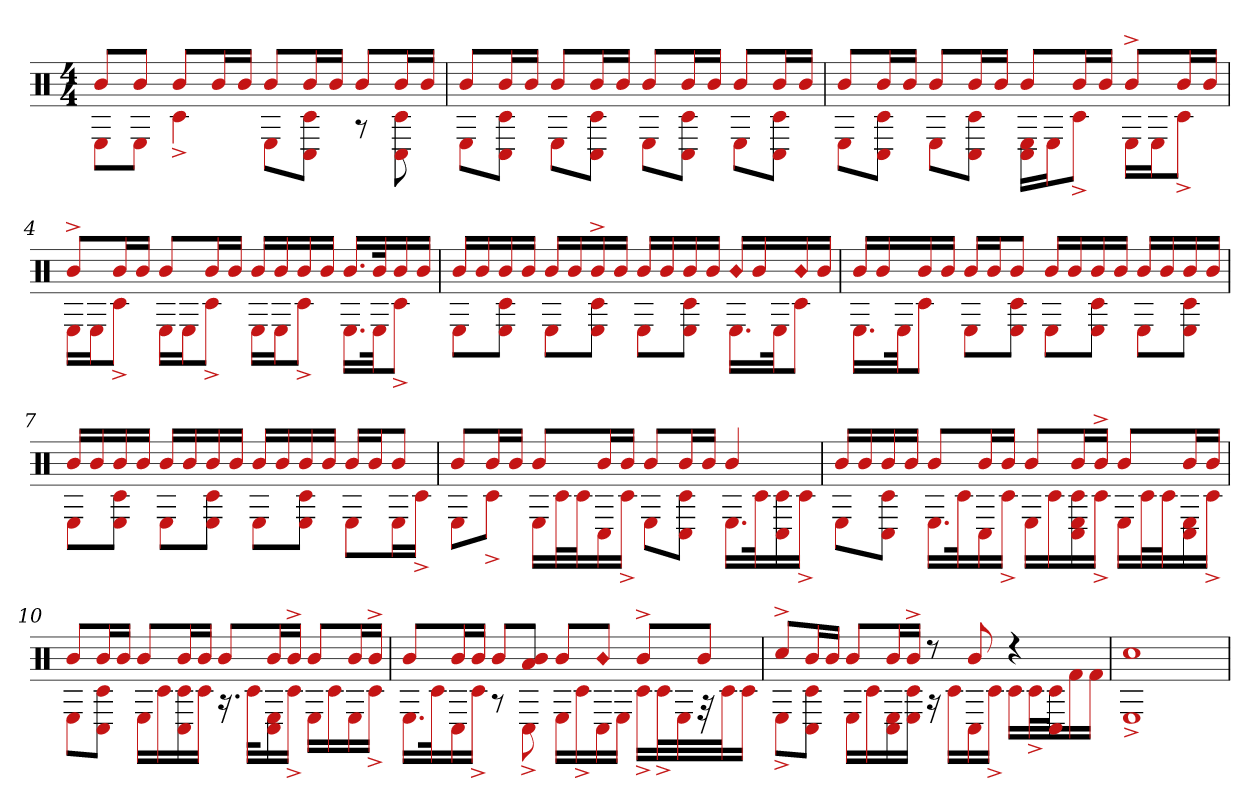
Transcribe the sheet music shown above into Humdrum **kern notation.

**kern
*part1
*staff1
*clefX
*k[]
*M4/4
=1
*^
8bL	8EL
8bJ	8EJ
8bL	4c#^
16bL	.
16bJJ	.
8bL	8EL
16bL	8C# 8c#J
16bJJ	.
8bL	8r
16bL	8c# 8C#
16bJJ	.
=2	=2
8bL	8EL
16bL	8c# 8C#J
16bJJ	.
8bL	8EL
16bL	8c# 8C#J
16bJJ	.
8bL	8EL
16bL	8c# 8C#J
16bJJ	.
8bL	8EL
16bL	8c# 8C#J
16bJJ	.
=3	=3
8bL	8EL
16bL	8C# 8c#J
16bJJ	.
8bL	8EL
16bL	8c# 8C#J
16bJJ	.
8bL	16C# 16ELL
.	16EJ
16bL	8c#^J
16bJJ	.
8b^L	16ELL
.	16EJ
16bL	8c#^J
16bJJ	.
=4	=4
8b^L	16ELL
.	16EJ
16bL	8c#^J
16bJJ	.
8bL	16ELL
.	16EJ
16bL	8c#^J
16bJJ	.
16bLL	16ELL
16b	16EJ
16b	8c#^J
16bJJ	.
16.bLL	16.ELL
32bk	32EJk
16b	8c#^J
16bJJ	.
=5	=5
16bLL	8EL
16b	.
16b	8E 8c#J
16bJJ	.
16bLL	8EL
16b	.
16b^	8E 8c#J
16bJJ	.
16bLL	8EL
16b	.
16b	8E 8c#J
16bJJ	.
!LO:N:head=diamond	!
16bLL	16.ELL
16b	.
.	32EJk
!LO:N:head=diamond	!
16b	8c#J
16bJJ	.
=6	=6
16bLL	16.ELL
16b	.
.	32EJk
16b	8c#J
16bJJ	.
16bLL	8EL
16bJ	.
8bJ	8E 8c#J
16bLL	8EL
16b	.
16b	8E 8c#J
16bJJ	.
16bLL	8EL
16b	.
16b	8E 8c#J
16bJJ	.
=7	=7
16bLL	8EL
16b	.
16b	8E 8c#J
16bJJ	.
16bLL	8EL
16b	.
16b	8E 8c#J
16bJJ	.
16bLL	8EL
16b	.
16b	8E 8c#J
16bJJ	.
16bLL	8EL
16bJ	.
8bJ	16EL
.	16c#^JJ
=8	=8
8bL	8EL
16bL	8c#^J
16bJJ	.
8bL	16ELL
.	32c#L
.	32c#J
16bL	16C#
16bJJ	16c#^JJ
8bL	8EL
16bL	8c# 8C#J
16bJJ	.
4b	16.ELL
.	32c#k
.	16c# 16C#
.	16c#^JJ
=9	=9
16bLL	8EL
16b	.
16b	8c# 8C#J
16bJJ	.
8bL	16.ELL
.	32c#k
16bL	16C#
16bJJ	16c#^JJ
8bL	16ELL
.	16c#
16bL	16c# 16E 16C#
16b^JJ	16c#^JJ
8bL	16ELL
.	32c#L
.	32c#J
16bL	16C# 16E
16bJJ	16c#^JJ
=10	=10
8bL	8EL
16bL	8c# 8C#J
16bJJ	.
8bL	16ELL
.	16c#
16bL	16c# 16C#
16bJJ	16c#JJ
8bL	16.r
.	32c#KLL
16bL	16E 16C#
16b^JJ	16c#^JJ
8bL	16ELL
.	16c#
16bL	16E
16b^JJ	16c#^JJ
=11	=11
8bL	16.ELL
.	32c#k
16bL	16C#
16bJJ	16c#^JJ
8bL	8r
8a 8bJ	8C#^
8bL	16ELL
.	16c#^
!LO:N:head=diamond	!
8bJ	16C#
.	16EJJ
8b^L	16c#^LL
.	32c#^L
.	32E
8bJ	32r
.	32c#J
.	16c#JJ
=12	=12
8cc#^L	8E^L
16bL	8C# 8c#J
16bJJ	.
8bL	16ELL
.	16c#
16bL	16E 16C#
16b^JJ	16c# 16EJJ
8r	16r
.	16c#LL
8b	16C#
.	16c#^JJ
4r	16c#LL
.	32c#^L
.	32C# 32c#J
.	16f#
.	16f#JJ
=13	=13
1cc#	1E^
*v	*v
=
*-
